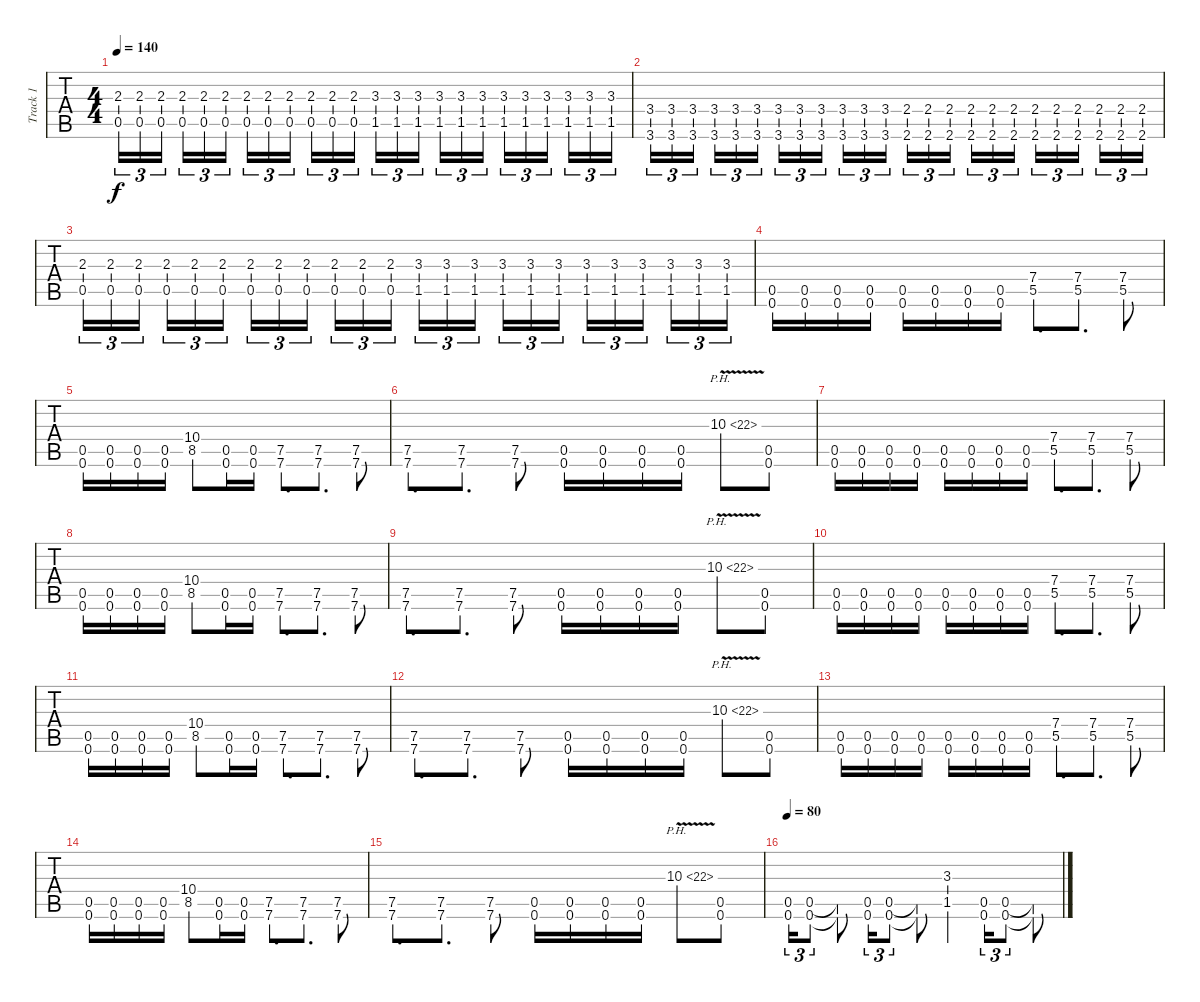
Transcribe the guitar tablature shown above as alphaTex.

\track ("Track 1" "Track 1") {instrument distortionguitar}
\staff {tabs}
\tuning (Db4 Ab3 E3 B2 Gb2 B1) {hide}
\ts (4 4)
\tempo 140
\clef g2
\ks c
(2.3 0.5).16{tu (3 2) dy f} (2.3 0.5).16{tu (3 2)} (2.3 0.5).16{tu (3 2) beam splitsecondary} (2.3 0.5).16{tu (3 2)} (2.3 0.5).16{tu (3 2)} (2.3 0.5).16{tu (3 2)} (2.3 0.5).16{tu (3 2)} (2.3 0.5).16{tu (3 2)} (2.3 0.5).16{tu (3 2) beam splitsecondary} (2.3 0.5).16{tu (3 2)} (2.3 0.5).16{tu (3 2)} (2.3 0.5).16{tu (3 2)} (3.3 1.5).16{tu (3 2)} (3.3 1.5).16{tu (3 2)} (3.3 1.5).16{tu (3 2) beam splitsecondary} (3.3 1.5).16{tu (3 2)} (3.3 1.5).16{tu (3 2)} (3.3 1.5).16{tu (3 2)} (3.3 1.5).16{tu (3 2)} (3.3 1.5).16{tu (3 2)} (3.3 1.5).16{tu (3 2) beam splitsecondary} (3.3 1.5).16{tu (3 2)} (3.3 1.5).16{tu (3 2)} (3.3 1.5).16{tu (3 2)} |
(3.4 3.6).16{tu (3 2) instrument distortionguitar} (3.4 3.6).16{tu (3 2)} (3.4 3.6).16{tu (3 2) beam splitsecondary} (3.4 3.6).16{tu (3 2)} (3.4 3.6).16{tu (3 2)} (3.4 3.6).16{tu (3 2)} (3.4 3.6).16{tu (3 2)} (3.4 3.6).16{tu (3 2)} (3.4 3.6).16{tu (3 2) beam splitsecondary} (3.4 3.6).16{tu (3 2)} (3.4 3.6).16{tu (3 2)} (3.4 3.6).16{tu (3 2)} (2.4 2.6).16{tu (3 2)} (2.4 2.6).16{tu (3 2)} (2.4 2.6).16{tu (3 2) beam splitsecondary} (2.4 2.6).16{tu (3 2)} (2.4 2.6).16{tu (3 2)} (2.4 2.6).16{tu (3 2)} (2.4 2.6).16{tu (3 2)} (2.4 2.6).16{tu (3 2)} (2.4 2.6).16{tu (3 2) beam splitsecondary} (2.4 2.6).16{tu (3 2)} (2.4 2.6).16{tu (3 2)} (2.4 2.6).16{tu (3 2)} |
(2.3 0.5).16{tu (3 2)} (2.3 0.5).16{tu (3 2)} (2.3 0.5).16{tu (3 2) beam splitsecondary} (2.3 0.5).16{tu (3 2)} (2.3 0.5).16{tu (3 2)} (2.3 0.5).16{tu (3 2)} (2.3 0.5).16{tu (3 2)} (2.3 0.5).16{tu (3 2)} (2.3 0.5).16{tu (3 2) beam splitsecondary} (2.3 0.5).16{tu (3 2)} (2.3 0.5).16{tu (3 2)} (2.3 0.5).16{tu (3 2)} (3.3 1.5).16{tu (3 2)} (3.3 1.5).16{tu (3 2)} (3.3 1.5).16{tu (3 2) beam splitsecondary} (3.3 1.5).16{tu (3 2)} (3.3 1.5).16{tu (3 2)} (3.3 1.5).16{tu (3 2)} (3.3 1.5).16{tu (3 2)} (3.3 1.5).16{tu (3 2)} (3.3 1.5).16{tu (3 2) beam splitsecondary} (3.3 1.5).16{tu (3 2)} (3.3 1.5).16{tu (3 2)} (3.3 1.5).16{tu (3 2)} |
(0.5 0.6).16 (0.5 0.6).16 (0.5 0.6).16 (0.5 0.6).16 (0.5 0.6).16 (0.5 0.6).16 (0.5 0.6).16 (0.5 0.6).16 (7.4 5.5).8{d} (7.4 5.5).8{d} (7.4 5.5).8 |
(0.5 0.6).16 (0.5 0.6).16 (0.5 0.6).16 (0.5 0.6).16 (10.4 8.5).8 (0.5 0.6).16 (0.5 0.6).16 (7.5 7.6).8{d} (7.5 7.6).8{d} (7.5 7.6).8 |
(7.5 7.6).8{d} (7.5 7.6).8{d} (7.5 7.6).8 (0.5 0.6).16 (0.5 0.6).16 (0.5 0.6).16 (0.5 0.6).16 10.3{ph 12 v}.8 (0.5 0.6).8 |
(0.5 0.6).16 (0.5 0.6).16 (0.5 0.6).16 (0.5 0.6).16 (0.5 0.6).16 (0.5 0.6).16 (0.5 0.6).16 (0.5 0.6).16 (7.4 5.5).8{d} (7.4 5.5).8{d} (7.4 5.5).8 |
(0.5 0.6).16 (0.5 0.6).16 (0.5 0.6).16 (0.5 0.6).16 (10.4 8.5).8 (0.5 0.6).16 (0.5 0.6).16 (7.5 7.6).8{d} (7.5 7.6).8{d} (7.5 7.6).8 |
(7.5 7.6).8{d} (7.5 7.6).8{d} (7.5 7.6).8 (0.5 0.6).16 (0.5 0.6).16 (0.5 0.6).16 (0.5 0.6).16 10.3{ph 12 v}.8 (0.5 0.6).8 |
(0.5 0.6).16 (0.5 0.6).16 (0.5 0.6).16 (0.5 0.6).16 (0.5 0.6).16 (0.5 0.6).16 (0.5 0.6).16 (0.5 0.6).16 (7.4 5.5).8{d} (7.4 5.5).8{d} (7.4 5.5).8 |
(0.5 0.6).16 (0.5 0.6).16 (0.5 0.6).16 (0.5 0.6).16 (10.4 8.5).8 (0.5 0.6).16 (0.5 0.6).16 (7.5 7.6).8{d} (7.5 7.6).8{d} (7.5 7.6).8 |
(7.5 7.6).8{d} (7.5 7.6).8{d} (7.5 7.6).8 (0.5 0.6).16 (0.5 0.6).16 (0.5 0.6).16 (0.5 0.6).16 10.3{ph 12 v}.8 (0.5 0.6).8 |
(0.5 0.6).16 (0.5 0.6).16 (0.5 0.6).16 (0.5 0.6).16 (0.5 0.6).16 (0.5 0.6).16 (0.5 0.6).16 (0.5 0.6).16 (7.4 5.5).8{d} (7.4 5.5).8{d} (7.4 5.5).8 |
(0.5 0.6).16 (0.5 0.6).16 (0.5 0.6).16 (0.5 0.6).16 (10.4 8.5).8 (0.5 0.6).16 (0.5 0.6).16 (7.5 7.6).8{d} (7.5 7.6).8{d} (7.5 7.6).8 |
(7.5 7.6).8{d} (7.5 7.6).8{d} (7.5 7.6).8 (0.5 0.6).16 (0.5 0.6).16 (0.5 0.6).16 (0.5 0.6).16 10.3{ph 12 v}.8 (0.5 0.6).8 |
\tempo 80
(0.5 0.6).16{tu (3 2)} (0.5 0.6).8{tu (3 2)} (0.5{t} 0.6{t}).8 (0.5 0.6).16{tu (3 2)} (0.5 0.6).8{tu (3 2)} (0.5{t} 0.6{t}).8 (3.3 1.5).4 (0.5 0.6).16{tu (3 2)} (0.5 0.6).8{tu (3 2)} (0.5{t} 0.6{t}).8
